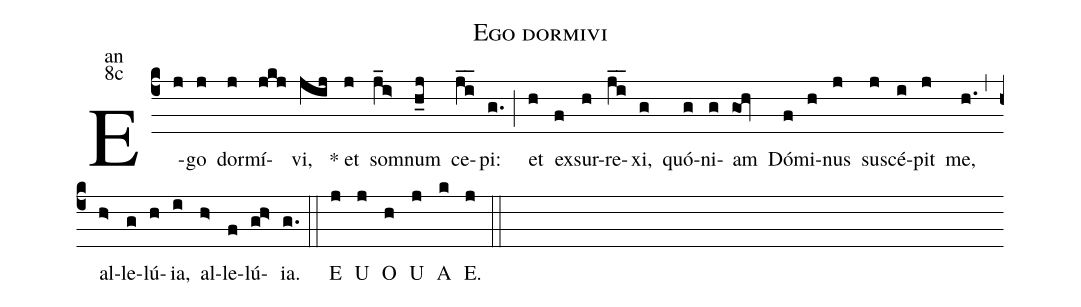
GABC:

name:Ego dormivi;
office-part:an;
mode:8c;
%%
(c4) E(j)go(j) dor(j)mí(jkj)vi,(jij) <sp>*</sp> et(j) som(j_i>)num(h_j) ce(ji__)pi:(g.) (;)
et(h) ex(f)sur(h)re(ji__)xi,(g) quó(g)ni(g)am(goh) Dó(f)mi(h)nus(j) su(j)scé(i)pit(j) me,(h.) (,)
al(h>)le(g)lú(h){ia},(i) al(h>)le(f)lú(gh>){ia}.(g.) (::)
<eu>E(j) U(j) O(h) U(j) A(k) E.(j) </eu>(::)
